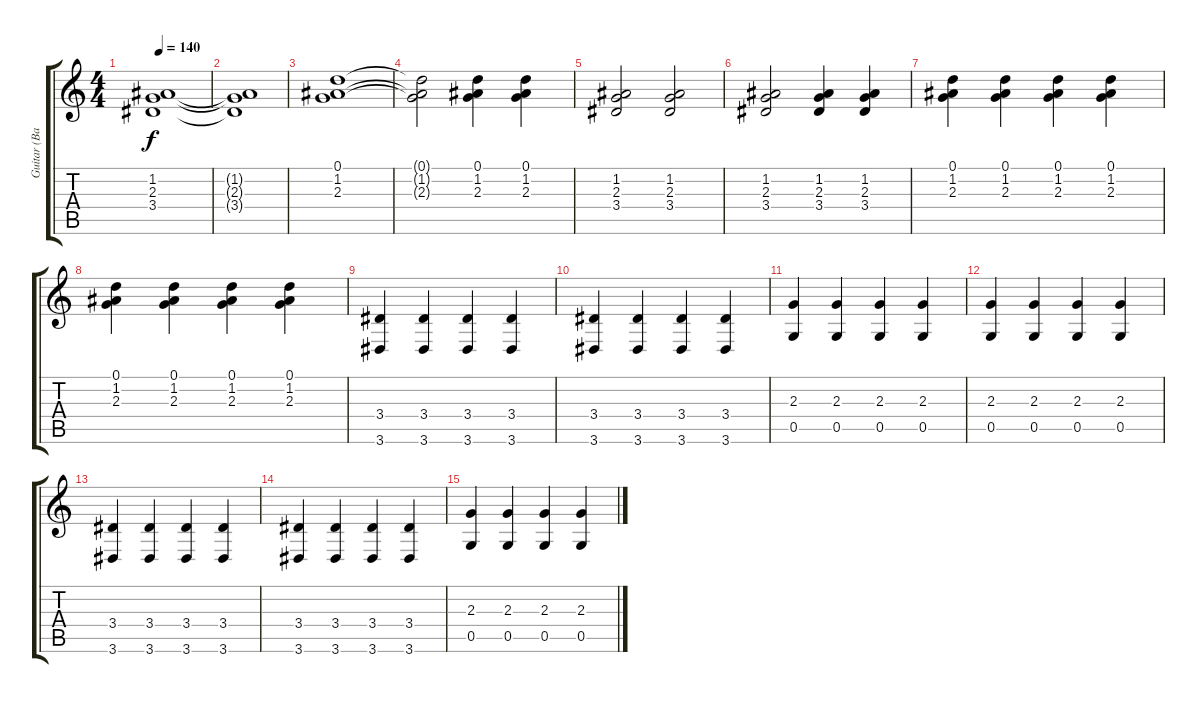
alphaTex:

\track ("Guitar (Bass) Drop C" "Guitar (Ba") {mute instrument acousticguitarsteel}
\staff {score tabs}
\tuning (D4 A3 F3 C3 G2 C2) {hide}
\ts (4 4)
\tempo 140
\clef g2
\ks c
(1.2 2.3 3.4).1{dy f} |
(1.2{t} 2.3{t} 3.4{t}).1 |
(0.1 1.2 2.3).1 |
(0.1{t} 1.2{t} 2.3{t}).2 (0.1 1.2 2.3).4 (0.1 1.2 2.3).4 |
(1.2 2.3 3.4).2 (1.2 2.3 3.4).2 |
(1.2 2.3 3.4).2 (1.2 2.3 3.4).4 (1.2 2.3 3.4).4 |
(0.1 1.2 2.3).4 (0.1 1.2 2.3).4 (0.1 1.2 2.3).4 (0.1 1.2 2.3).4 |
(0.1 1.2 2.3).4 (0.1 1.2 2.3).4 (0.1 1.2 2.3).4 (0.1 1.2 2.3).4 |
(3.4 3.6).4{volume 10} (3.4 3.6).4{volume 14} (3.4 3.6).4 (3.4 3.6).4 |
(3.4 3.6).4 (3.4 3.6).4 (3.4 3.6).4 (3.4 3.6).4 |
(2.3 0.5).4 (2.3 0.5).4 (2.3 0.5).4 (2.3 0.5).4 |
(2.3 0.5).4 (2.3 0.5).4 (2.3 0.5).4 (2.3 0.5).4 |
(3.4 3.6).4 (3.4 3.6).4 (3.4 3.6).4 (3.4 3.6).4 |
(3.4 3.6).4 (3.4 3.6).4 (3.4 3.6).4 (3.4 3.6).4 |
(2.3 0.5).4 (2.3 0.5).4 (2.3 0.5).4 (2.3 0.5).4
